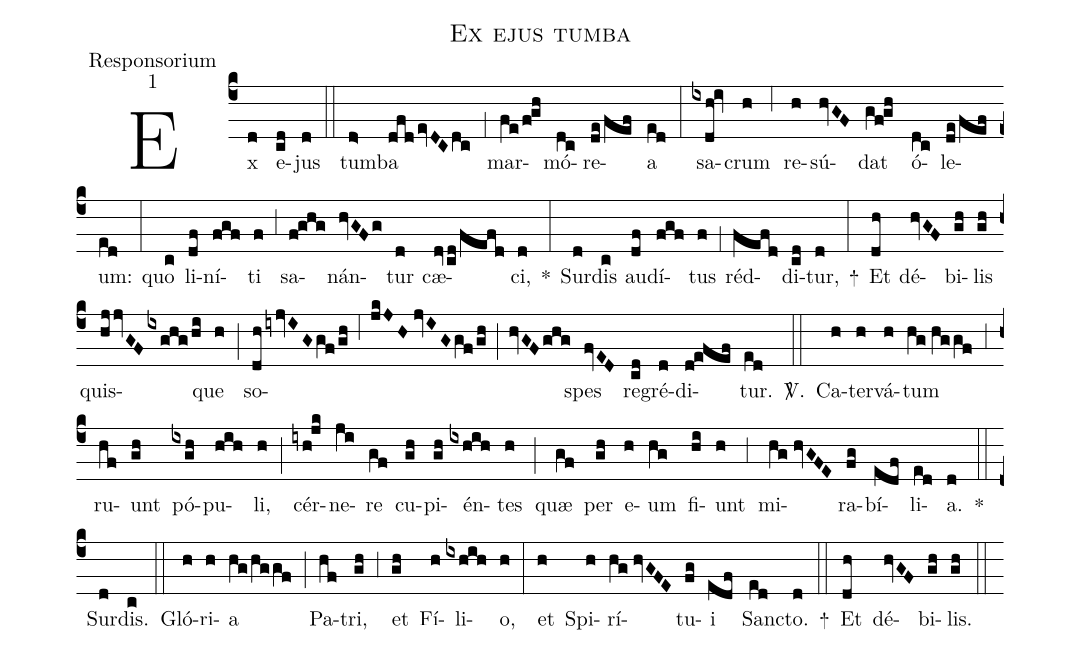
name:Ex ejus tumba;
office-part:Responsorium;
mode:1;
%%
(c4) Ex(d) e(cd)jus(d) (::) tum(d>)ba(dfd/evDCdc) (;1) mar(fe/f!gh)mó(dc)re(de/fef)a(ed) (:) sa(ixdh!iv)crum(h) (;6) re(h)sú(hvGF)dat(gf!gh) ó(dc)le(de/fef)um:(ed) (:) quo(c) li(df)ní(fgf)ti(f) (;3) sa(f!ghg)nán(hvGFg)tur(d) cæ(dvcd/fefd)ci,(d) *(:) Sur(d)dis(c) au(df)dí(fgf)tus(f) (;1) réd(fefd)di(cd)tur,(d) +(:) Et(dh) dé(hvGF)bi(gh)lis(gh) quis(hjjvGF/ixghg/hi)que(h) (;) so(dh/iyjvIG/gf/gh;6jkJH//jvIGgf/gh;hvGF/ghg)spes(fvED) re(cd)gré(d)di(d!efef)tur.(ed) <sp>V/</sp>.(::) Ca(h)ter(h)vá(h)tum(hg//hggf) (;3) ru(hf)unt(gh) pó(ixgh)pu(hih)li,(h) (;) cér(iyh!jk)ne(ji)re(gf) cu(gh)pi(gh)én(ixhih)tes(h) (;) quæ(gf) per(gh) e(h)um(hg) fi(hi)unt(h) (;3) mi(hg//hvGFE)ra(fg)bí(edf)li(ed)a.(d) *(::) Sur(d)dis.(c) (::) Gló(h)ri(h)a(hg/hggf) (;) Pa(hf)tri,(gh) (;3) et(gh) Fí(h)li(ixhih)o,(h) (:) et(h) Spi(h)rí(hg//hvGFE)tu(fg)i(edf) San(ed)cto.(d) +(::) Et(dh) dé(hvGF)bi(gh)lis.(gh) (::)
